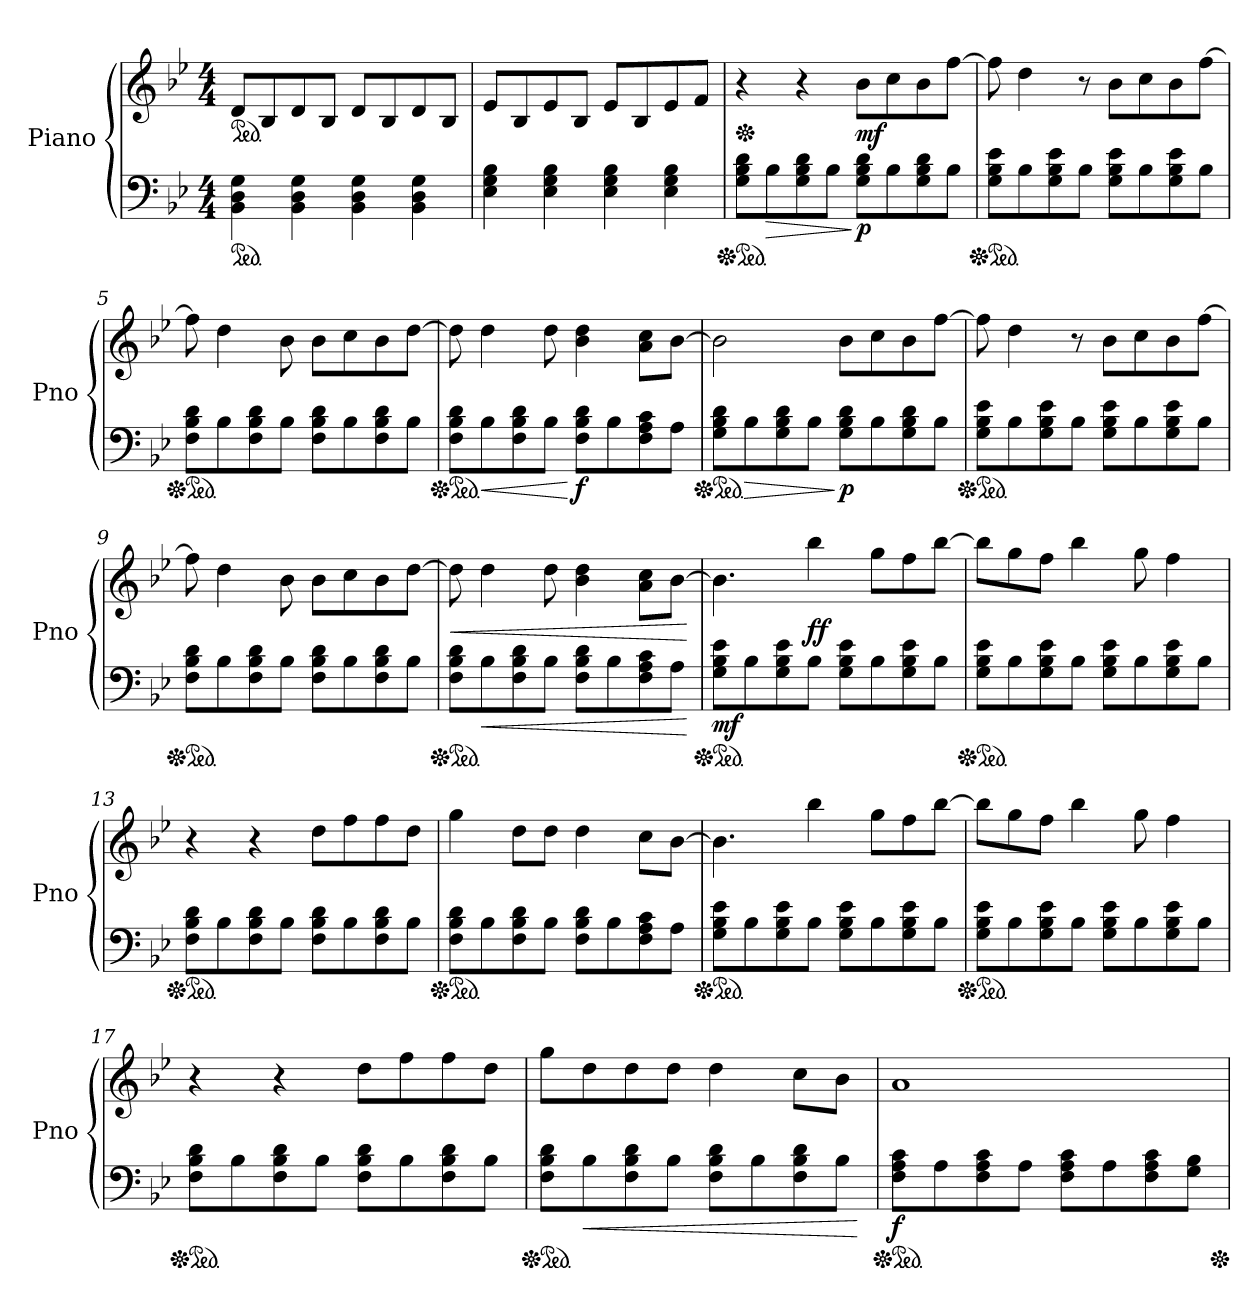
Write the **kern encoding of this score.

**kern	**dynam	**kern	**dynam
*part2	*part2	*part1	*part1
*staff2	*staff2	*staff1	*staff1
*I"Piano	*	*I"Piano	*
*I'Pno	*	*I'Pno	*
*clefF4	*	*clefG2	*
*k[b-e-]	*	*k[b-e-]	*
*M4/4	*	*M4/4	*
*MM85	*	*MM85	*
*ped	*	*	*
*	*	*ped	*
=1	=1	=1	=1
4BB-\ 4D\ 4G\	.	8d/L	.
.	.	8B-/	.
4BB-\ 4D\ 4G\	.	8d/	.
.	.	8B-/J	.
4BB-\ 4D\ 4G\	.	8d/L	.
.	.	8B-/	.
4BB-\ 4D\ 4G\	.	8d/	.
.	.	8B-/J	.
=2	=2	=2	=2
4E-\ 4G\ 4B-\	.	8e-/L	.
.	.	8B-/	.
4E-\ 4G\ 4B-\	.	8e-/	.
.	.	8B-/J	.
4E-\ 4G\ 4B-\	.	8e-/L	.
.	.	8B-/	.
4E-\ 4G\ 4B-\	.	8e-/	.
.	.	8f/J	.
=3	=3	=3	=3
*Xped	*	*	*
*ped	*	*	*
*	*	*Xped	*
8G\ 8B-\ 8d\L	.	4r	.
!	!LO:HP:b	!	!
8B-\	>	.	.
8G\ 8B-\ 8d\	.	4r	.
8B-\J	.	.	.
!	!LO:DY:n=1:b	!	!LO:DY:b
8G\ 8B-\ 8d\L	] p	8b-\L	mf
8B-\	.	8cc\	.
8G\ 8B-\ 8d\	.	8b-\	.
8B-\J	.	[8ff\J	.
=4	=4	=4	=4
*Xped	*	*	*
*ped	*	*	*
8G\ 8B-\ 8e-\L	.	8ff\]	.
8B-\	.	4dd\	.
8G\ 8B-\ 8e-\	.	.	.
8B-\J	.	8r	.
8G\ 8B-\ 8e-\L	.	8b-\L	.
8B-\	.	8cc\	.
8G\ 8B-\ 8e-\	.	8b-\	.
8B-\J	.	[8ff\J	.
=5	=5	=5	=5
*Xped	*	*	*
*ped	*	*	*
8F\ 8B-\ 8d\L	.	8ff\]	.
8B-\	.	4dd\	.
8F\ 8B-\ 8d\	.	.	.
8B-\J	.	8b-\	.
8F\ 8B-\ 8d\L	.	8b-\L	.
8B-\	.	8cc\	.
8F\ 8B-\ 8d\	.	8b-\	.
8B-\J	.	[8dd\J	.
!!LO:LB:g=z
=6	=6	=6	=6
*Xped	*	*	*
*ped	*	*	*
8F\ 8B-\ 8d\L	.	8dd\]	.
!	!LO:HP:b	!	!
8B-\	<	4dd\	.
8F\ 8B-\ 8d\	.	.	.
8B-\J	.	8dd\	.
!	!LO:DY:n=1:b	!	!
8F\ 8B-\ 8d\L	[ f	4b-\ 4dd\	.
8B-\	.	.	.
8F\ 8A\ 8c\	.	8a\ 8cc\L	.
8A\J	.	[8b-\J	.
=7	=7	=7	=7
*Xped	*	*	*
*ped	*	*	*
8G\ 8B-\ 8d\L	.	2b-\]	.
!	!LO:HP:b	!	!
8B-\	>	.	.
8G\ 8B-\ 8d\	.	.	.
8B-\J	.	.	.
!	!LO:DY:n=1:b	!	!
8G\ 8B-\ 8d\L	] p	8b-\L	.
8B-\	.	8cc\	.
8G\ 8B-\ 8d\	.	8b-\	.
8B-\J	.	[8ff\J	.
=8	=8	=8	=8
*Xped	*	*	*
*ped	*	*	*
8G\ 8B-\ 8e-\L	.	8ff\]	.
8B-\	.	4dd\	.
8G\ 8B-\ 8e-\	.	.	.
8B-\J	.	8r	.
8G\ 8B-\ 8e-\L	.	8b-\L	.
8B-\	.	8cc\	.
8G\ 8B-\ 8e-\	.	8b-\	.
8B-\J	.	[8ff\J	.
=9	=9	=9	=9
*Xped	*	*	*
*ped	*	*	*
8F\ 8B-\ 8d\L	.	8ff\]	.
8B-\	.	4dd\	.
8F\ 8B-\ 8d\	.	.	.
8B-\J	.	8b-\	.
8F\ 8B-\ 8d\L	.	8b-\L	.
8B-\	.	8cc\	.
8F\ 8B-\ 8d\	.	8b-\	.
8B-\J	.	[8dd\J	.
=10	=10	=10	=10
*Xped	*	*	*
*ped	*	*	*
!	!	!	!LO:HP:b
8F\ 8B-\ 8d\L	.	8dd\]	<
!	!LO:HP:b	!	!
8B-\	<	4dd\	.
8F\ 8B-\ 8d\	.	.	.
8B-\J	.	8dd\	.
8F\ 8B-\ 8d\L	.	4b-\ 4dd\	.
8B-\	.	.	.
8F\ 8A\ 8c\	.	8a\ 8cc\L	.
8A\J	.	[8b-\J	.
.	[	.	[
!!LO:LB:g=z
=11	=11	=11	=11
*Xped	*	*	*
*ped	*	*	*
!	!LO:DY:b	!	!
8G\ 8B-\ 8e-\L	mf	4.b-\]	.
8B-\	.	.	.
8G\ 8B-\ 8e-\	.	.	.
!	!	!	!LO:DY:b
8B-\J	.	4bb-\	ff
8G\ 8B-\ 8e-\L	.	.	.
8B-\	.	8gg\L	.
8G\ 8B-\ 8e-\	.	8ff\	.
8B-\J	.	[8bb-\J	.
=12	=12	=12	=12
*Xped	*	*	*
*ped	*	*	*
8G\ 8B-\ 8e-\L	.	8bb-\L]	.
8B-\	.	8gg\	.
8G\ 8B-\ 8e-\	.	8ff\J	.
8B-\J	.	4bb-\	.
8G\ 8B-\ 8e-\L	.	.	.
8B-\	.	8gg\	.
8G\ 8B-\ 8e-\	.	4ff\	.
8B-\J	.	.	.
=13	=13	=13	=13
*Xped	*	*	*
*ped	*	*	*
8F\ 8B-\ 8d\L	.	4r	.
8B-\	.	.	.
8F\ 8B-\ 8d\	.	4r	.
8B-\J	.	.	.
8F\ 8B-\ 8d\L	.	8dd\L	.
8B-\	.	8ff\	.
8F\ 8B-\ 8d\	.	8ff\	.
8B-\J	.	8dd\J	.
=14	=14	=14	=14
*Xped	*	*	*
*ped	*	*	*
8F\ 8B-\ 8d\L	.	4gg\	.
8B-\	.	.	.
8F\ 8B-\ 8d\	.	8dd\L	.
8B-\J	.	8dd\J	.
8F\ 8B-\ 8d\L	.	4dd\	.
8B-\	.	.	.
8F\ 8A\ 8c\	.	8cc\L	.
8A\J	.	[8b-\J	.
=15	=15	=15	=15
*Xped	*	*	*
*ped	*	*	*
8G\ 8B-\ 8e-\L	.	4.b-\]	.
8B-\	.	.	.
8G\ 8B-\ 8e-\	.	.	.
8B-\J	.	4bb-\	.
8G\ 8B-\ 8e-\L	.	.	.
8B-\	.	8gg\L	.
8G\ 8B-\ 8e-\	.	8ff\	.
8B-\J	.	[8bb-\J	.
!!LO:LB:g=z
=16	=16	=16	=16
*Xped	*	*	*
*ped	*	*	*
8G\ 8B-\ 8e-\L	.	8bb-\L]	.
8B-\	.	8gg\	.
8G\ 8B-\ 8e-\	.	8ff\J	.
8B-\J	.	4bb-\	.
8G\ 8B-\ 8e-\L	.	.	.
8B-\	.	8gg\	.
8G\ 8B-\ 8e-\	.	4ff\	.
8B-\J	.	.	.
=17	=17	=17	=17
*Xped	*	*	*
*ped	*	*	*
8F\ 8B-\ 8d\L	.	4r	.
8B-\	.	.	.
8F\ 8B-\ 8d\	.	4r	.
8B-\J	.	.	.
8F\ 8B-\ 8d\L	.	8dd\L	.
8B-\	.	8ff\	.
8F\ 8B-\ 8d\	.	8ff\	.
8B-\J	.	8dd\J	.
=18	=18	=18	=18
*Xped	*	*	*
*ped	*	*	*
8F\ 8B-\ 8d\L	.	8gg\L	.
!	!LO:HP:b	!	!
8B-\	<	8dd\	.
8F\ 8B-\ 8d\	.	8dd\	.
8B-\J	.	8dd\J	.
8F\ 8B-\ 8d\L	.	4dd\	.
8B-\	.	.	.
8F\ 8B-\ 8d\	.	8cc\L	.
8B-\J	.	8b-\J	.
.	[	.	.
=19	=19	=19	=19
*Xped	*	*	*
*ped	*	*	*
!	!LO:DY:b	!	!
8F\ 8A\ 8c\L	f	1a	.
8A\	.	.	.
8F\ 8A\ 8c\	.	.	.
8A\J	.	.	.
8F\ 8A\ 8c\L	.	.	.
8A\	.	.	.
8F\ 8A\ 8c\	.	.	.
8G\ 8B-\J	.	.	.
*Xped	*	*	*
=	=	=	=
*-	*-	*-	*-
